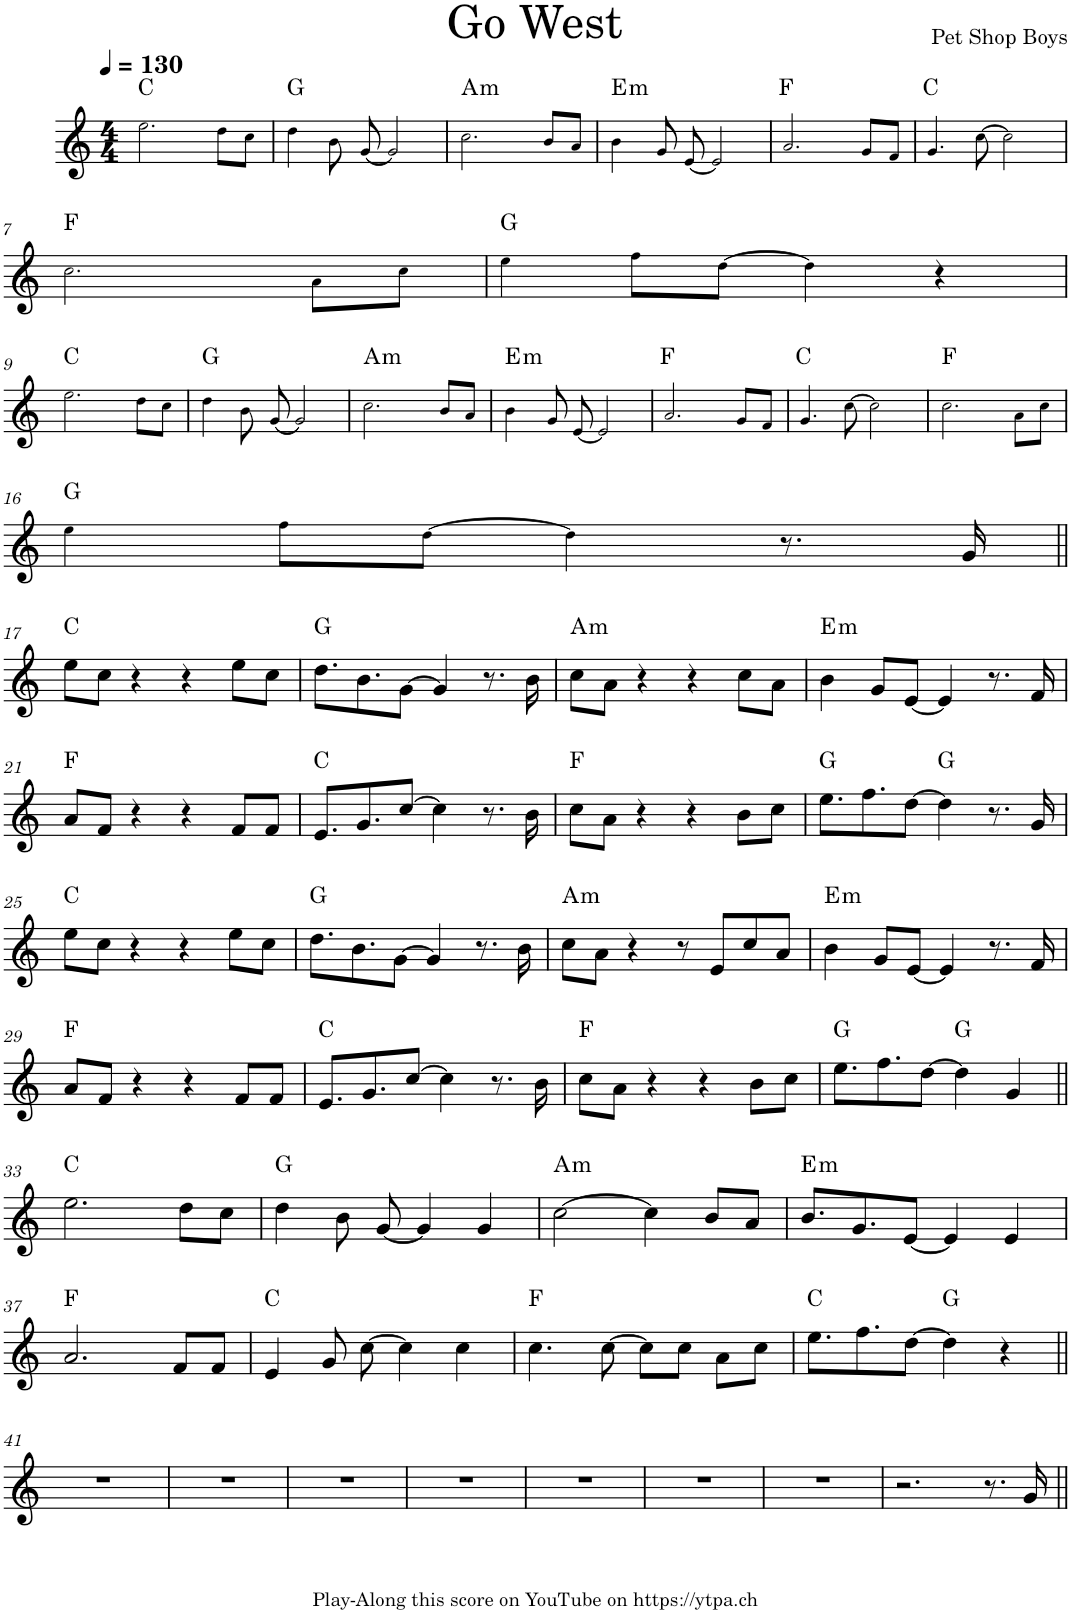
**kern	**harte
*part1	*part1
*staff1	*
*I"Piano	*
*I'Pno.	*
*clefG2	*
*k[]	*
*M4/4	*
*MM130	*
=1	=1
2.ee!\	C:maj
8dd!\L	.
8cc!\J	.
=2	=2
4dd!\	G:maj
8b!\	.
[8g!/	.
2g!/]	.
=3	=3
!	!LO:H:kt=m
2.cc!\	A:min
8b!/L	.
8a!/J	.
=4	=4
!	!LO:H:kt=m
4b!\	E:min
8g!/	.
[8e!/	.
2e!/]	.
=5	=5
2.a!/	F:maj
8g!/L	.
8f!/J	.
=6	=6
4.g!/	C:maj
[8cc!\	.
2cc!\]	.
!!LO:LB:g=z
=7	=7
2.cc!\	F:maj
8a!\L	.
8cc!\J	.
=8	=8
4ee!\	G:maj
8ff!\L	.
[8dd!\J	.
4dd!\]	.
4r	.
!!LO:LB:g=z
=9	=9
2.ee!\	C:maj
8dd!\L	.
8cc!\J	.
=10	=10
4dd!\	G:maj
8b!\	.
[8g!/	.
2g!/]	.
=11	=11
!	!LO:H:kt=m
2.cc!\	A:min
8b!/L	.
8a!/J	.
=12	=12
!	!LO:H:kt=m
4b!\	E:min
8g!/	.
[8e!/	.
2e!/]	.
=13	=13
2.a!/	F:maj
8g!/L	.
8f!/J	.
=14	=14
4.g!/	C:maj
[8cc!\	.
2cc!\]	.
=15	=15
2.cc!\	F:maj
8a!\L	.
8cc!\J	.
!!LO:LB:g=z
=16	=16
4ee!\	G:maj
8ff!\L	.
[8dd!\J	.
4dd!\]	.
8.r	.
16g/	.
!!LO:LB:g=z
=17||	=17||
8ee\L	C:maj
8cc\J	.
4r	.
4r	.
8ee\L	.
8cc\J	.
=18	=18
8.dd\L	G:maj
8.b\	.
[8g\J	.
4g/]	.
8.r	.
16b\	.
=19	=19
!	!LO:H:kt=m
8cc\L	A:min
8a\J	.
4r	.
4r	.
8cc\L	.
8a\J	.
=20	=20
!	!LO:H:kt=m
4b\	E:min
8g/L	.
[8e/J	.
4e/]	.
8.r	.
16f/	.
!!LO:LB:g=z
=21	=21
8a/L	F:maj
8f/J	.
4r	.
4r	.
8f/L	.
8f/J	.
=22	=22
8.e/L	C:maj
8.g/	.
[8cc/J	.
4cc\]	.
8.r	.
16b\	.
=23	=23
8cc\L	F:maj
8a\J	.
4r	.
4r	.
8b\L	.
8cc\J	.
=24	=24
8.ee\L	G:maj
8.ff\	.
[8dd\J	.
4dd\]	G:maj
8.r	.
16g/	.
!!LO:LB:g=z
=25	=25
8ee\L	C:maj
8cc\J	.
4r	.
4r	.
8ee\L	.
8cc\J	.
=26	=26
8.dd\L	G:maj
8.b\	.
[8g\J	.
4g/]	.
8.r	.
16b\	.
=27	=27
!	!LO:H:kt=m
8cc\L	A:min
8a\J	.
4r	.
8r	.
8e/L	.
8cc/	.
8a/J	.
=28	=28
!	!LO:H:kt=m
4b\	E:min
8g/L	.
[8e/J	.
4e/]	.
8.r	.
16f/	.
!!LO:LB:g=z
=29	=29
8a/L	F:maj
8f/J	.
4r	.
4r	.
8f/L	.
8f/J	.
=30	=30
8.e/L	C:maj
8.g/	.
[8cc/J	.
4cc\]	.
8.r	.
16b\	.
=31	=31
8cc\L	F:maj
8a\J	.
4r	.
4r	.
8b\L	.
8cc\J	.
=32	=32
8.ee\L	G:maj
8.ff\	.
[8dd\J	.
4dd\]	G:maj
4g/	.
!!LO:LB:g=z
=33||	=33||
2.ee\	C:maj
8dd\L	.
8cc\J	.
=34	=34
4dd\	G:maj
8b\	.
[8g/	.
4g/]	.
4g/	.
=35	=35
!	!LO:H:kt=m
[2cc\	A:min
4cc\]	.
8b/L	.
8a/J	.
=36	=36
!	!LO:H:kt=m
8.b/L	E:min
8.g/	.
[8e/J	.
4e/]	.
4e/	.
!!LO:LB:g=z
=37	=37
2.a/	F:maj
8f/L	.
8f/J	.
=38	=38
4e/	C:maj
8g/	.
[8cc\	.
4cc\]	.
4cc\	.
=39	=39
4.cc\	F:maj
[8cc\	.
8cc\L]	.
8cc\J	.
8a\L	.
8cc\J	.
=40	=40
8.ee\L	C:maj
8.ff\	.
[8dd\J	.
4dd\]	G:maj
4r	.
!!LO:LB:g=z
=41||	=41||
1r	.
=42	=42
1r	.
=43	=43
1r	.
=44	=44
1r	.
=45	=45
1r	.
=46	=46
1r	.
=47	=47
1r	.
=48	=48
2.r	.
8.r	.
16g/	.
=||	=||
*-	*-
